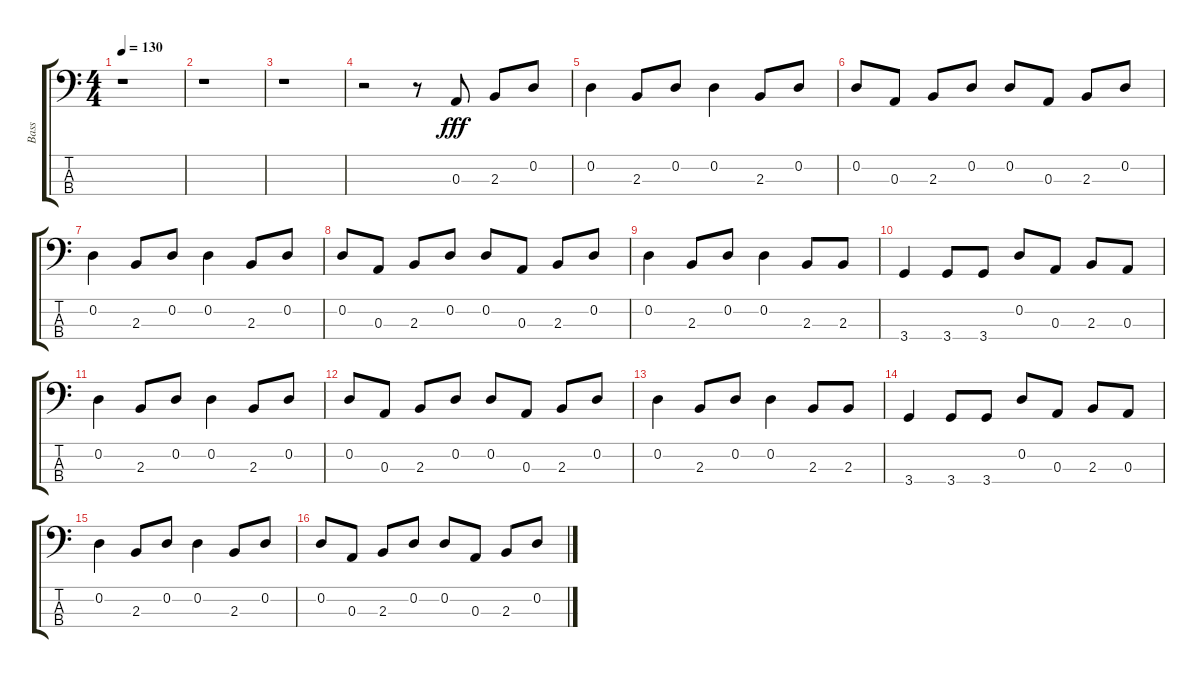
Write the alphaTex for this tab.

\track ("Bass" "Bass") {instrument electricbassfinger}
\staff {score tabs}
\tuning (G2 D2 A1 E1) {hide}
\ts (4 4)
\tempo 130
\clef f4
\ks c
r.1{dy fff instrument electricbassfinger} |
r.1 |
r.1 |
r.2 r.8 0.3.8 2.3.8 0.2.8 |
0.2.4 2.3.8 0.2.8 0.2.4 2.3.8 0.2.8 |
0.2.8 0.3.8 2.3.8 0.2.8 0.2.8 0.3.8 2.3.8 0.2.8 |
0.2.4 2.3.8 0.2.8 0.2.4 2.3.8 0.2.8 |
0.2.8 0.3.8 2.3.8 0.2.8 0.2.8 0.3.8 2.3.8 0.2.8 |
0.2.4 2.3.8 0.2.8 0.2.4 2.3.8 2.3.8 |
3.4.4 3.4.8 3.4.8 0.2.8 0.3.8 2.3.8 0.3.8 |
0.2.4 2.3.8 0.2.8 0.2.4 2.3.8 0.2.8 |
0.2.8 0.3.8 2.3.8 0.2.8 0.2.8 0.3.8 2.3.8 0.2.8 |
0.2.4 2.3.8 0.2.8 0.2.4 2.3.8 2.3.8 |
3.4.4 3.4.8 3.4.8 0.2.8 0.3.8 2.3.8 0.3.8 |
0.2.4 2.3.8 0.2.8 0.2.4 2.3.8 0.2.8 |
0.2.8 0.3.8 2.3.8 0.2.8 0.2.8 0.3.8 2.3.8 0.2.8
